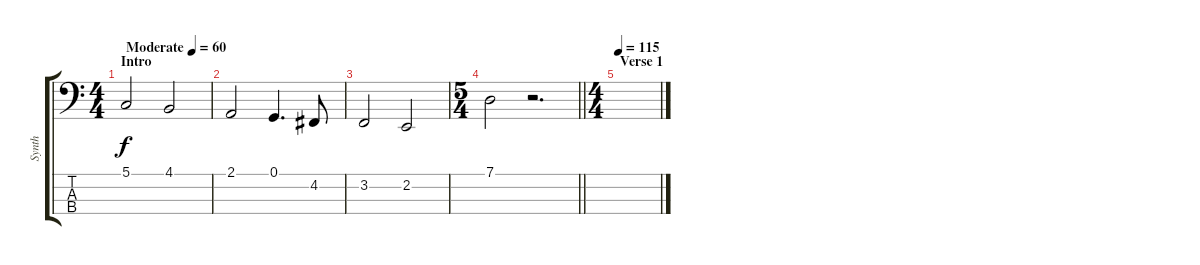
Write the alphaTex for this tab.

\track ("Synth" "Synth") {instrument lead2sawtooth}
\staff {score tabs}
\tuning (G2 D2 A1 E1) {hide}
\ts (4 4)
\section ("" "Intro")
\tempo (60 "Moderate")
\clef f4
\ks c
5.1.2{dy f instrument lead2sawtooth} 4.1.2 |
2.1.2 0.1.4{d} 4.2.8 |
3.2.2 2.2.2 |
\ts (5 4)
\barLineRight lightlight
7.1.2 r.2{d} |
\ts (4 4)
\section ("" "Verse 1")
\tempo 115
